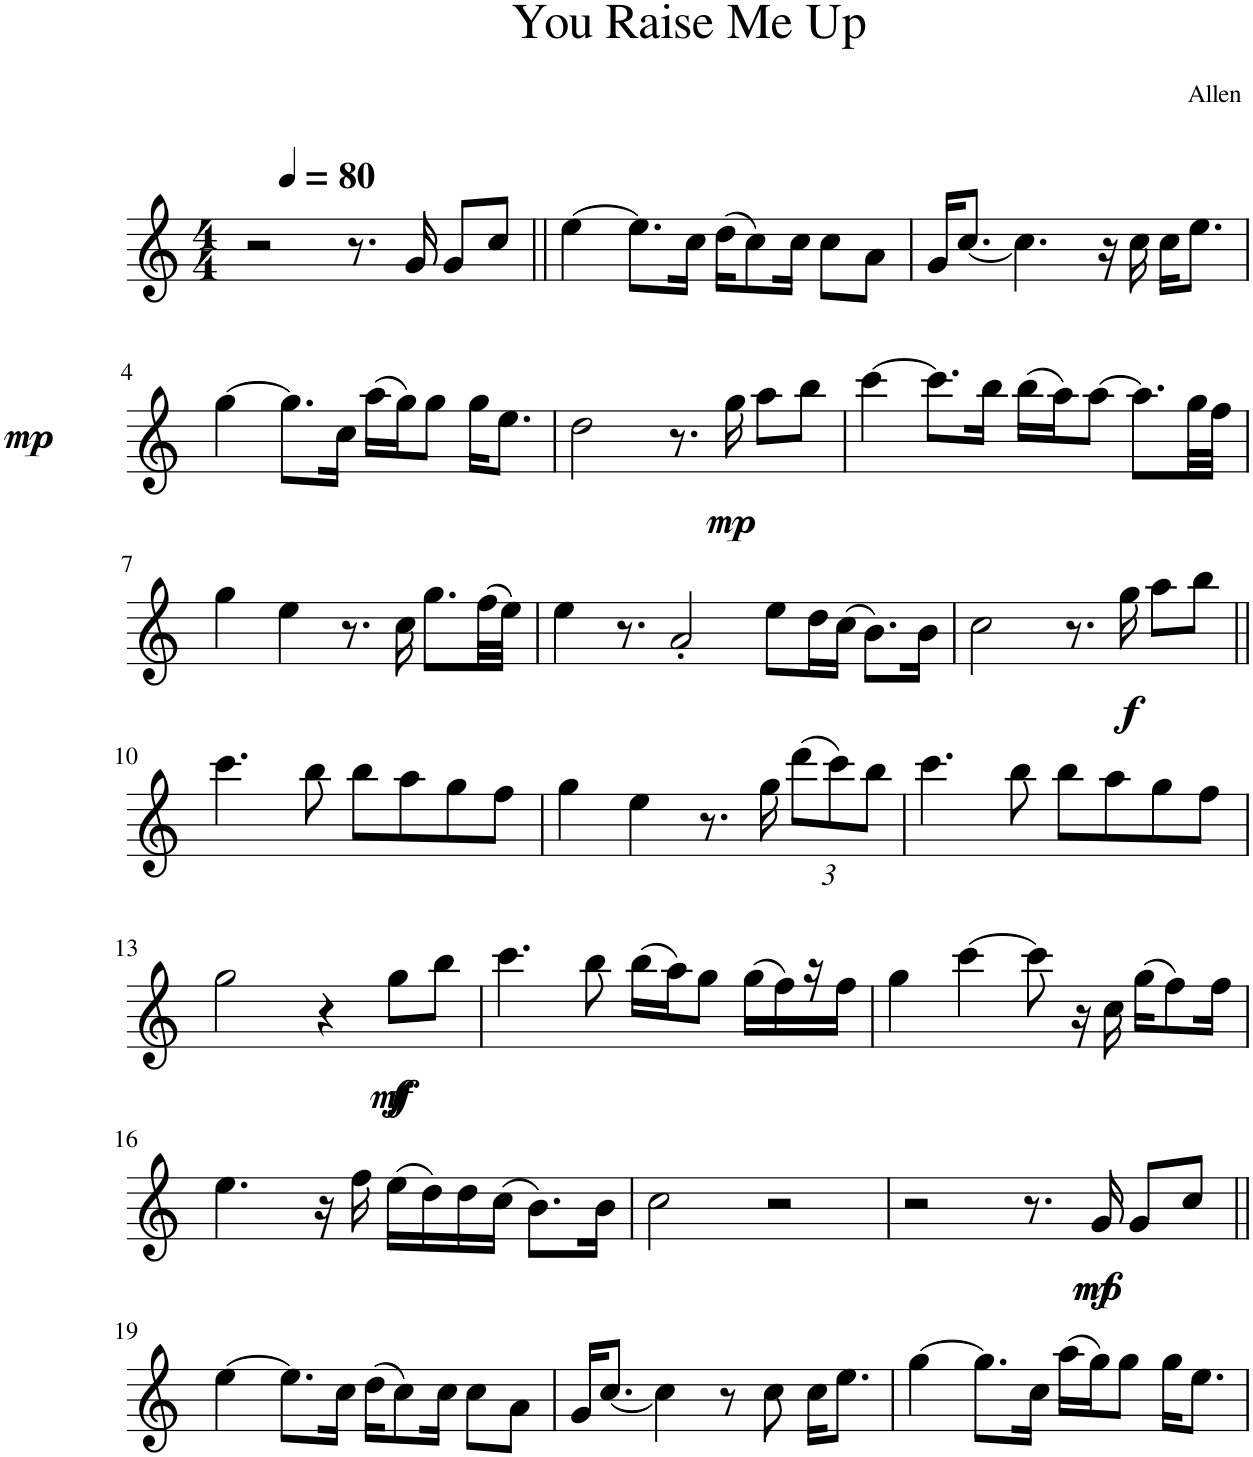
**kern	**dynam
*part1	*part1
*staff1	*staff1
*I"Voice	*
*I'V	*
*clefG2	*
*k[]	*
*M4/4	*
=1	=1
2r	.
8.r	.
16g/	.
8g/L	.
8cc/J	.
=2||	=2||
*MM80	*
[>4ee\	.
8.ee\L]	.
16cc\Jk	.
(>16dd\KL	.
8cc\)	.
16cc\Jk	.
8cc\L	.
8a\J	.
=3	=3
16g/KL	.
[<8.cc/J	.
4.cc\]	.
16r	.
16cc\	.
16cc\KL	.
8.ee\J	.
!!LO:LB:g=z
=4	=4
!	!LO:DY:b
[>4gg\	mp
8.gg\L]	.
16cc\Jk	.
(>16aa\LL	.
16gg\J)	.
8gg\J	.
16gg\KL	.
8.ee\J	.
=5	=5
2dd\	.
8.r	.
!	!LO:DY:b
16gg\	mp
8aa\L	.
8bb\J	.
=6	=6
[>4ccc\	.
8.ccc\L]	.
16bb\Jk	.
(>16bb\LL	.
16aa\J)	.
[>8aa\J	.
8.aa\L]	.
32gg\LL	.
32ff\JJJ	.
!!LO:LB:g=z
=7	=7
4gg\	.
4ee\	.
8.r	.
16cc\	.
8.gg\L	.
(>32ff\LL	.
32ee\JJJ)	.
=8	=8
4ee\	.
8.r	.
2a'/	.
[16ee\L	.
16ryy	.
16dd\L	.
(>16cc\JJ	.
8.b\L)	.
16b\Jk	.
=9	=9
*^	*
2cc\	2ryy	.
16ee\L]	8.ryy	.
8.r	.	.
!	!	!LO:DY:b
.	4.ryy	f
16gg\	.	.
8aa\L	.	.
8bb\J	.	.
*v	*v	*
!!LO:LB:g=z
=10||	=10||
4.ccc\	.
8bb\	.
8bb\L	.
8aa\	.
8gg\	.
8ff\J	.
=11	=11
4gg\	.
4ee\	.
8.r	.
16gg\	.
*Xbrackettup	*
(>12ddd\L	.
12ccc\)	.
12bb\J	.
=12	=12
4.ccc\	.
8bb\	.
8bb\L	.
8aa\	.
8gg\	.
8ff\J	.
!!LO:LB:g=z
=13	=13
2gg\	.
4r	.
!	!LO:DY:b
!	!LO:DY:n=1:b
8gg\L	f mf
8bb\J	.
=14	=14
4.ccc\	.
8bb\	.
(>16bb\LL	.
16aa\J)	.
8gg\J	.
(>16gg\LL	.
16ff\)	.
16r	.
16ff\JJ	.
=15	=15
4gg\	.
[>4ccc\	.
8ccc\]	.
16r	.
16cc\	.
(>16gg\KL	.
8ff\)	.
16ff\Jk	.
!!LO:LB:g=z
=16	=16
4.ee\	.
16r	.
16ff\	.
(>16ee\LL	.
16dd\)	.
16dd\	.
(>16cc\JJ	.
8.b\L)	.
16b\Jk	.
=17	=17
2cc\	.
2r	.
=18	=18
2r	.
8.r	.
!	!LO:DY:b
!	!LO:DY:n=1:b
16g/	mf mp
8g/L	.
8cc/J	.
!!LO:LB:g=z
=19||	=19||
[>4ee\	.
8.ee\L]	.
16cc\Jk	.
(>16dd\KL	.
8cc\)	.
16cc\Jk	.
8cc\L	.
8a\J	.
=20	=20
16g/KL	.
[<8.cc/J	.
4cc\]	.
8r	.
8cc\	.
16cc\KL	.
8.ee\J	.
=21	=21
[>4gg\	.
8.gg\L]	.
16cc\Jk	.
(>16aa\LL	.
16gg\J)	.
8gg\J	.
16gg\KL	.
8.ee\J	.
=	=
*-	*-
